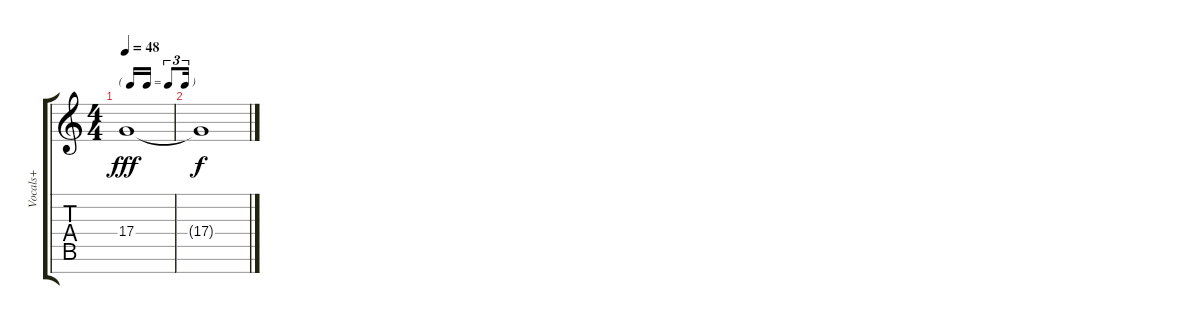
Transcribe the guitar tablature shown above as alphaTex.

\track ("Vocals+" "Vocals+") {mute instrument lead2sawtooth}
\staff {score tabs}
\tuning (E4 B3 G3 D3 A2 E2 B1) {hide}
\ts (4 4)
\tf triplet16th
\tempo 48
\clef g2
\ks c
17.4.1{dy fff volume 0} |
17.4{t}.1{dy f}
